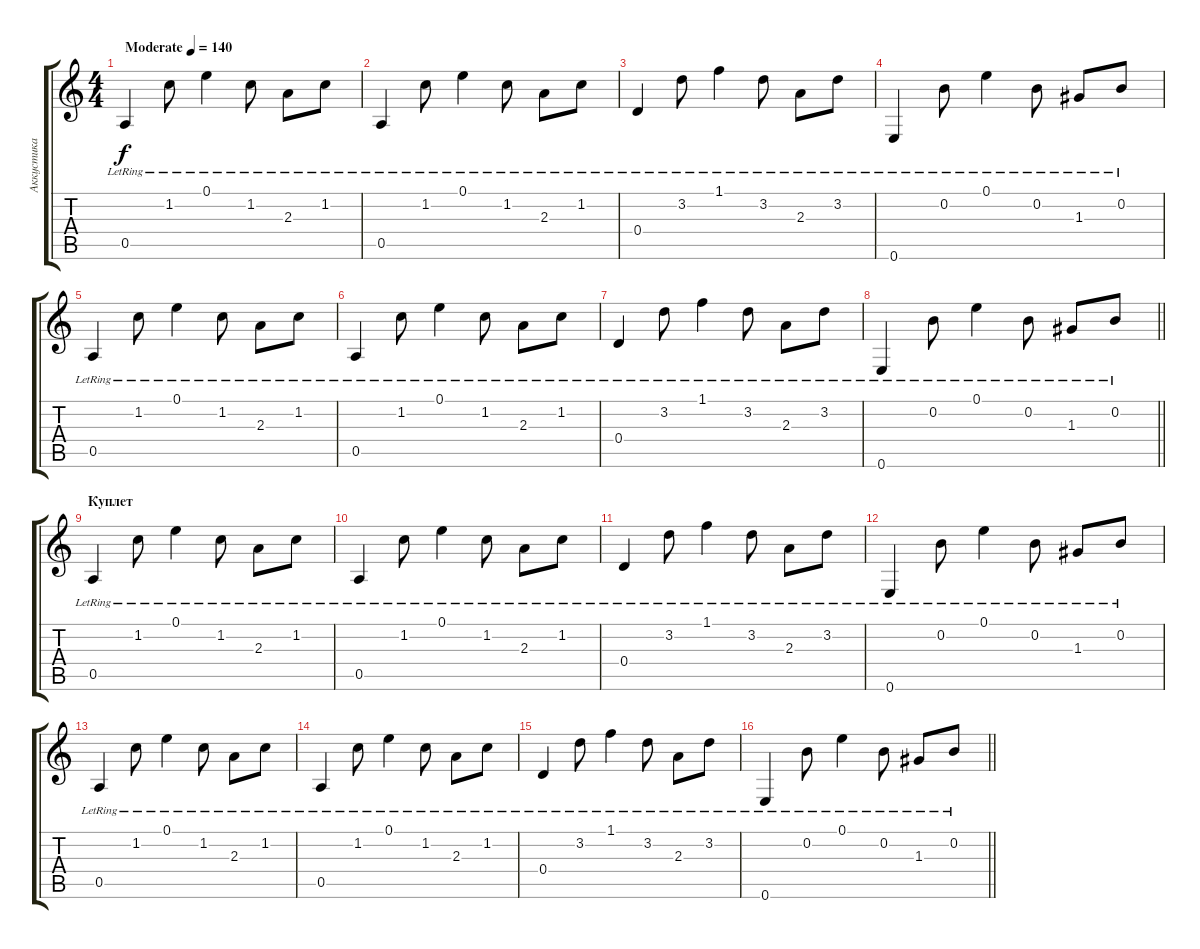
\track ("Аккустика" "Аккустика") {instrument acousticguitarsteel}
\staff {score tabs}
\tuning (E4 B3 G3 D3 A2 E2) {hide}
\ts (4 4)
\tempo (140 "Moderate")
\clef g2
\ks c
0.5{lr}.4{dy f instrument acousticguitarsteel} 1.2{lr}.8 0.1{lr}.4 1.2{lr}.8 2.3{lr}.8 1.2{lr}.8 |
0.5{lr}.4 1.2{lr}.8 0.1{lr}.4 1.2{lr}.8 2.3{lr}.8 1.2{lr}.8 |
0.4{lr}.4 3.2{lr}.8 1.1{lr}.4 3.2{lr}.8 2.3{lr}.8 3.2{lr}.8 |
0.6{lr}.4 0.2{lr}.8 0.1{lr}.4 0.2{lr}.8 1.3{lr}.8 0.2{lr}.8 |
0.5{lr}.4 1.2{lr}.8 0.1{lr}.4 1.2{lr}.8 2.3{lr}.8 1.2{lr}.8 |
0.5{lr}.4 1.2{lr}.8 0.1{lr}.4 1.2{lr}.8 2.3{lr}.8 1.2{lr}.8 |
0.4{lr}.4 3.2{lr}.8 1.1{lr}.4 3.2{lr}.8 2.3{lr}.8 3.2{lr}.8 |
\barLineRight lightlight
0.6{lr}.4 0.2{lr}.8 0.1{lr}.4 0.2{lr}.8 1.3{lr}.8 0.2{lr}.8 |
\section ("" "Куплет")
0.5{lr}.4 1.2{lr}.8 0.1{lr}.4 1.2{lr}.8 2.3{lr}.8 1.2{lr}.8 |
0.5{lr}.4 1.2{lr}.8 0.1{lr}.4 1.2{lr}.8 2.3{lr}.8 1.2{lr}.8 |
0.4{lr}.4 3.2{lr}.8 1.1{lr}.4 3.2{lr}.8 2.3{lr}.8 3.2{lr}.8 |
0.6{lr}.4 0.2{lr}.8 0.1{lr}.4 0.2{lr}.8 1.3{lr}.8 0.2{lr}.8 |
0.5{lr}.4 1.2{lr}.8 0.1{lr}.4 1.2{lr}.8 2.3{lr}.8 1.2{lr}.8 |
0.5{lr}.4 1.2{lr}.8 0.1{lr}.4 1.2{lr}.8 2.3{lr}.8 1.2{lr}.8 |
0.4{lr}.4 3.2{lr}.8 1.1{lr}.4 3.2{lr}.8 2.3{lr}.8 3.2{lr}.8 |
\barLineRight lightlight
0.6{lr}.4 0.2{lr}.8 0.1{lr}.4 0.2{lr}.8 1.3{lr}.8 0.2{lr}.8
